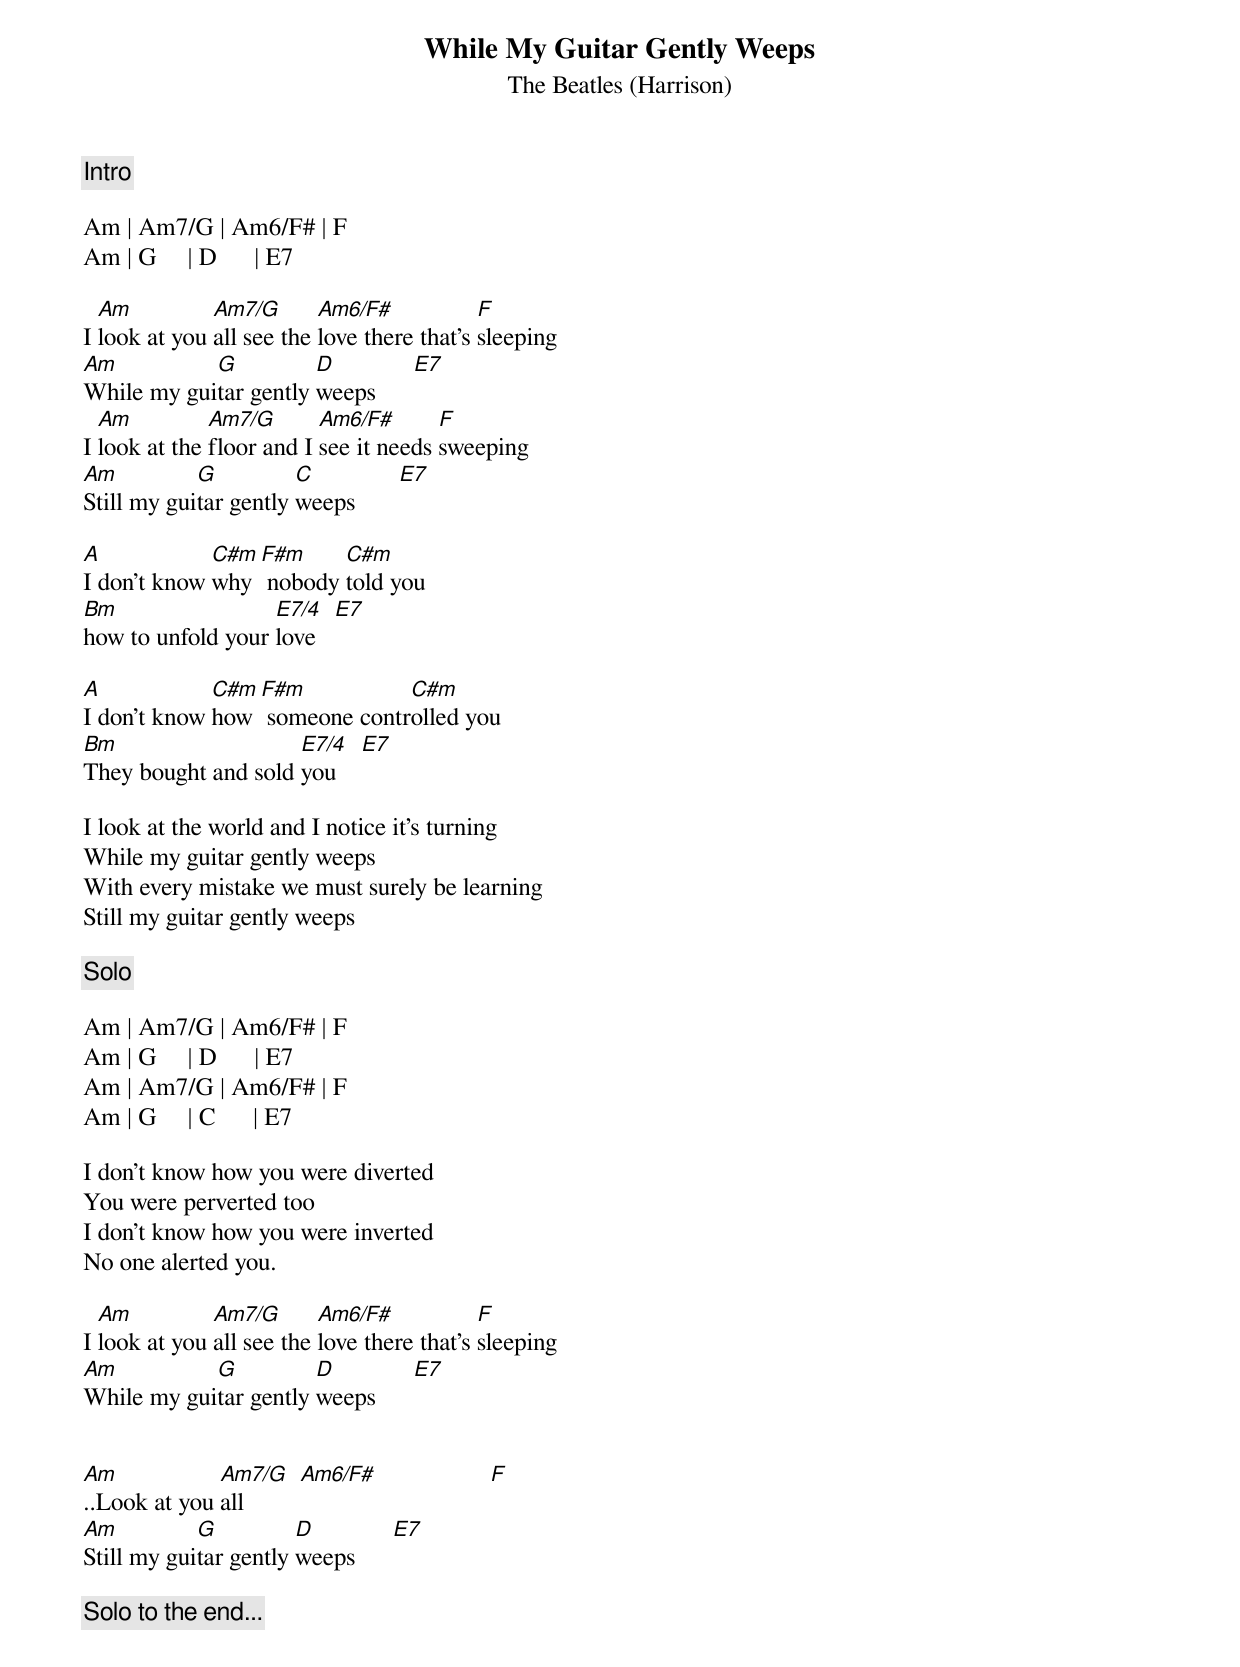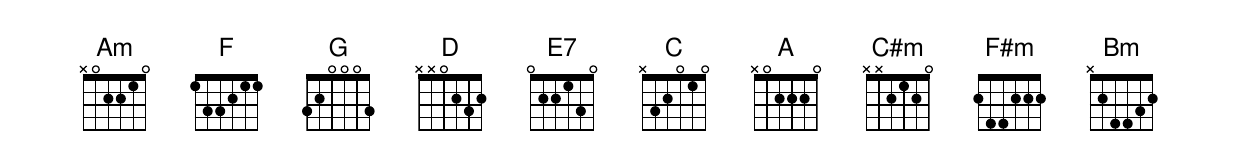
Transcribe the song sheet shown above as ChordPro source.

{title:While My Guitar Gently Weeps}
{subtitle: The Beatles (Harrison)}

{define: Am7/G  1 0 1 0 2 0 3}
{define: Am6/F# 1 0 1 2 2 0 2}
{define: E7/4   1 0 0 2 0 2 0}

{define: E7  1 0 0 1 0 2 0}
{define: C#m 4 1 2 3 3 1 -}
{define: A   5 1 1 2 3 3 1}

{c:Intro }

Am | Am7/G | Am6/F# | F
Am | G     | D      | E7

I [Am]look at you [Am7/G]all see the [Am6/F#]love there that's [F]sleeping
[Am]While my gui[G]tar gently [D]weeps      [E7]
I [Am]look at the [Am7/G]floor and I [Am6/F#]see it needs [F]sweeping
[Am]Still my gui[G]tar gently [C]weeps       [E7]

[A]I don't know [C#m]why [F#m] nobody [C#m]told you
[Bm]how to unfold your [E7/4]love   [E7]

[A]I don't know [C#m]how [F#m] someone contr[C#m]olled you
[Bm]They bought and sold [E7/4]you    [E7]

I look at the world and I notice it's turning
While my guitar gently weeps
With every mistake we must surely be learning
Still my guitar gently weeps

{c:Solo}

Am | Am7/G | Am6/F# | F
Am | G     | D      | E7
Am | Am7/G | Am6/F# | F
Am | G     | C      | E7

I don't know how you were diverted
You were perverted too
I don't know how you were inverted
No one alerted you.

I [Am]look at you [Am7/G]all see the [Am6/F#]love there that's [F]sleeping
[Am]While my gui[G]tar gently [D]weeps      [E7]


[Am]..Look at you [Am7/G]all         [Am6/F#]                  [F]
[Am]Still my gui[G]tar gently [D]weeps      [E7]

{c:Solo to the end...}
